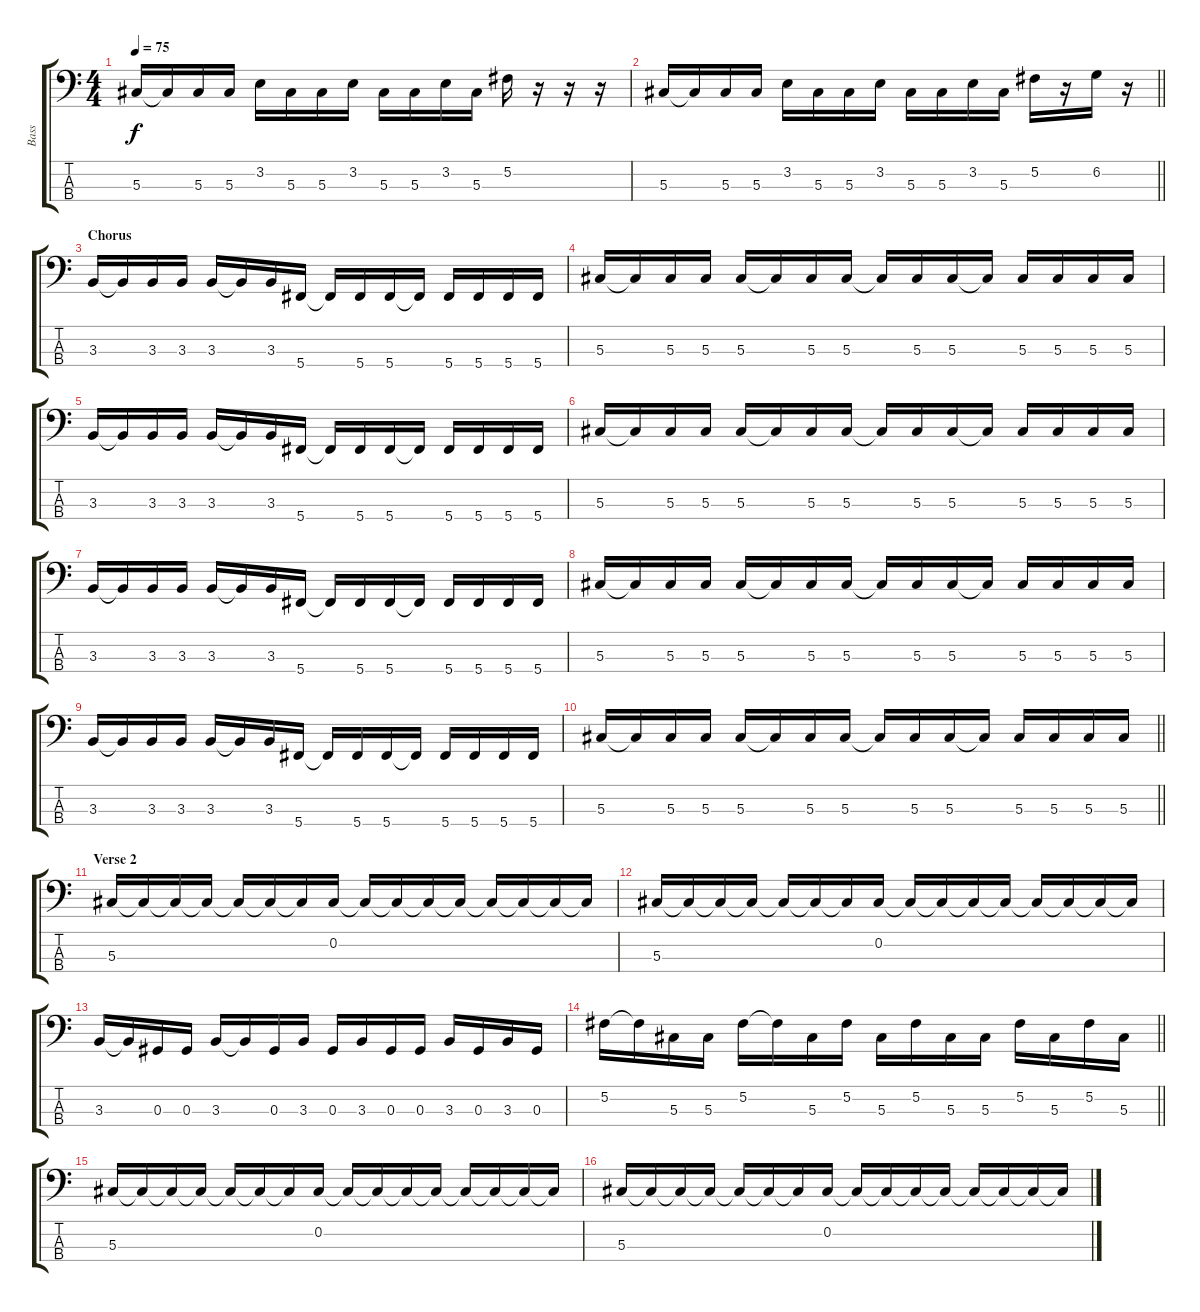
\track ("Bass" "Bass") {instrument electricbassfinger}
\staff {score tabs}
\tuning (Gb2 Db2 Ab1 Db1) {hide}
\ts (4 4)
\tempo 75
\clef f4
\ks c
5.3.16{dy f} 5.3{t}.16 5.3.16 5.3.16 3.2.16 5.3.16 5.3.16 3.2.16 5.3.16 5.3.16 3.2.16 5.3.16 5.2.16 r.16 r.16 r.16 |
\barLineRight lightlight
5.3.16 5.3{t}.16 5.3.16 5.3.16 3.2.16 5.3.16 5.3.16 3.2.16 5.3.16 5.3.16 3.2.16 5.3.16 5.2.16 r.16 6.2.16 r.16 |
\section ("" "Chorus")
3.3.16 3.3{t}.16 3.3.16 3.3.16 3.3.16 3.3{t}.16 3.3.16 5.4.16 5.4{t}.16 5.4.16 5.4.16 5.4{t}.16 5.4.16 5.4.16 5.4.16 5.4.16 |
5.3.16 5.3{t}.16 5.3.16 5.3.16 5.3.16 5.3{t}.16 5.3.16 5.3.16 5.3{t}.16 5.3.16 5.3.16 5.3{t}.16 5.3.16 5.3.16 5.3.16 5.3.16 |
3.3.16 3.3{t}.16 3.3.16 3.3.16 3.3.16 3.3{t}.16 3.3.16 5.4.16 5.4{t}.16 5.4.16 5.4.16 5.4{t}.16 5.4.16 5.4.16 5.4.16 5.4.16 |
5.3.16 5.3{t}.16 5.3.16 5.3.16 5.3.16 5.3{t}.16 5.3.16 5.3.16 5.3{t}.16 5.3.16 5.3.16 5.3{t}.16 5.3.16 5.3.16 5.3.16 5.3.16 |
3.3.16 3.3{t}.16 3.3.16 3.3.16 3.3.16 3.3{t}.16 3.3.16 5.4.16 5.4{t}.16 5.4.16 5.4.16 5.4{t}.16 5.4.16 5.4.16 5.4.16 5.4.16 |
5.3.16 5.3{t}.16 5.3.16 5.3.16 5.3.16 5.3{t}.16 5.3.16 5.3.16 5.3{t}.16 5.3.16 5.3.16 5.3{t}.16 5.3.16 5.3.16 5.3.16 5.3.16 |
3.3.16 3.3{t}.16 3.3.16 3.3.16 3.3.16 3.3{t}.16 3.3.16 5.4.16 5.4{t}.16 5.4.16 5.4.16 5.4{t}.16 5.4.16 5.4.16 5.4.16 5.4.16 |
\barLineRight lightlight
5.3.16 5.3{t}.16 5.3.16 5.3.16 5.3.16 5.3{t}.16 5.3.16 5.3.16 5.3{t}.16 5.3.16 5.3.16 5.3{t}.16 5.3.16 5.3.16 5.3.16 5.3.16 |
\section ("" "Verse 2")
5.3.16 5.3{t}.16 5.3{t}.16 5.3{t}.16 5.3{t}.16 5.3{t}.16 5.3{t}.16 0.2.16 0.2{t}.16 0.2{t}.16 0.2{t}.16 0.2{t}.16 0.2{t}.16 0.2{t}.16 0.2{t}.16 0.2{t}.16 |
5.3.16 5.3{t}.16 5.3{t}.16 5.3{t}.16 5.3{t}.16 5.3{t}.16 5.3{t}.16 0.2.16 0.2{t}.16 0.2{t}.16 0.2{t}.16 0.2{t}.16 0.2{t}.16 0.2{t}.16 0.2{t}.16 0.2{t}.16 |
3.3.16 3.3{t}.16 0.3.16 0.3.16 3.3.16 3.3{t}.16 0.3.16 3.3.16 0.3.16 3.3.16 0.3.16 0.3.16 3.3.16 0.3.16 3.3.16 0.3.16 |
\barLineRight lightlight
5.2.16 5.2{t}.16 5.3.16 5.3.16 5.2.16 5.2{t}.16 5.3.16 5.2.16 5.3.16 5.2.16 5.3.16 5.3.16 5.2.16 5.3.16 5.2.16 5.3.16 |
5.3.16 5.3{t}.16 5.3{t}.16 5.3{t}.16 5.3{t}.16 5.3{t}.16 5.3{t}.16 0.2.16 0.2{t}.16 0.2{t}.16 0.2{t}.16 0.2{t}.16 0.2{t}.16 0.2{t}.16 0.2{t}.16 0.2{t}.16 |
5.3.16 5.3{t}.16 5.3{t}.16 5.3{t}.16 5.3{t}.16 5.3{t}.16 5.3{t}.16 0.2.16 0.2{t}.16 0.2{t}.16 0.2{t}.16 0.2{t}.16 0.2{t}.16 0.2{t}.16 0.2{t}.16 0.2{t}.16
